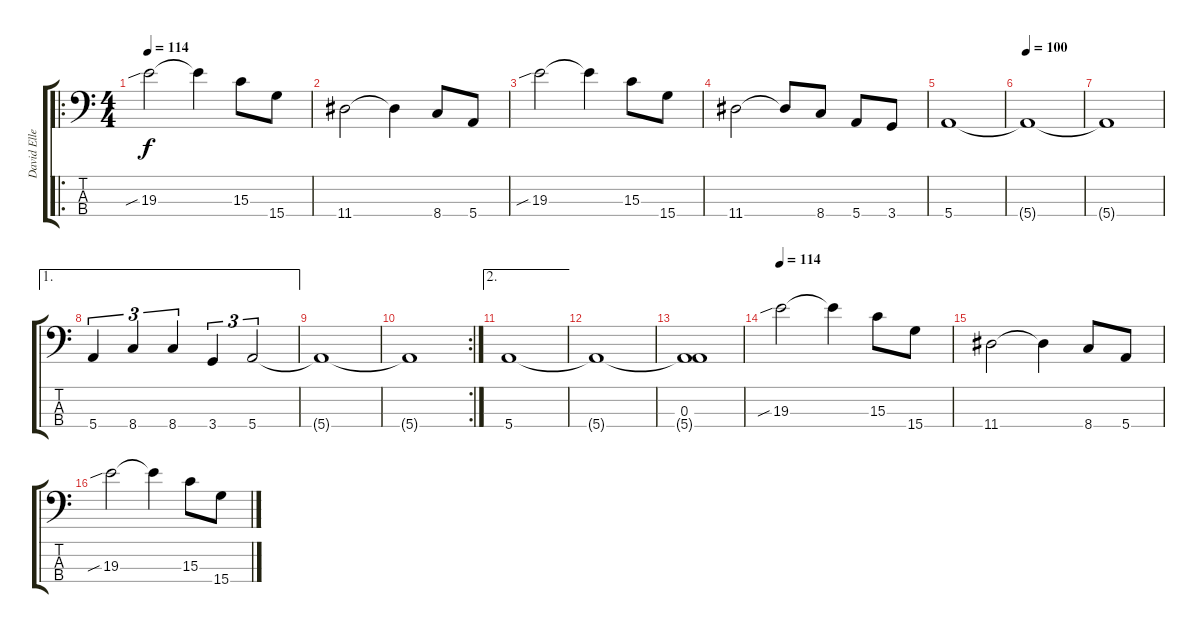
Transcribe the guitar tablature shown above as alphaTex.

\track ("David Ellefson" "David Elle") {instrument electricbasspick}
\staff {score tabs}
\tuning (G2 D2 A1 E1) {hide}
\ro
\ts (4 4)
\tempo 114
\clef f4
\ks c
19.3{sib}.2{dy f instrument electricbassfinger} 19.3{t}.4 15.3.8 15.4.8 |
11.4.2 11.4{t}.4 8.4.8 5.4.8 |
19.3{sib}.2 19.3{t}.4 15.3.8 15.4.8 |
11.4.2 11.4{t}.8 8.4.8 5.4.8 3.4.8 |
5.4.1 |
\tempo 100
5.4{t}.1 |
5.4{t}.1 |
\ae 1
5.4.4{tu (3 2)} 8.4.4{tu (3 2)} 8.4.4{tu (3 2)} 3.4.4{tu (3 2)} 5.4.2{tu (3 2)} |
5.4{t}.1 |
\rc 2
5.4{t}.1 |
\ae 2
5.4.1 |
5.4{t}.1 |
(0.3 5.4{t}).1 |
\tempo 114
19.3{sib}.2 19.3{t}.4 15.3.8 15.4.8 |
11.4.2 11.4{t}.4 8.4.8 5.4.8 |
19.3{sib}.2 19.3{t}.4 15.3.8 15.4.8
